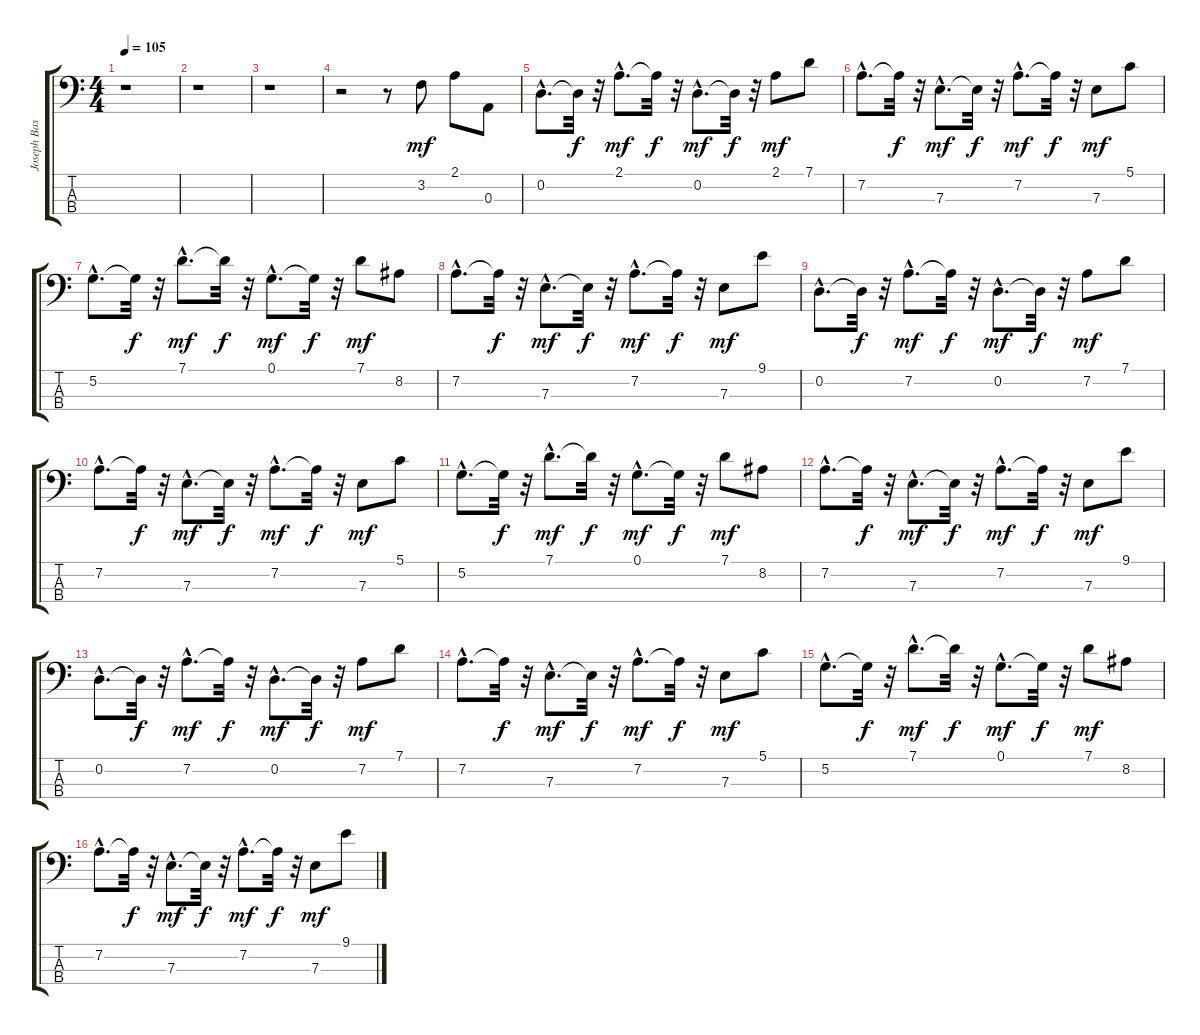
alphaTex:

\track ("Joseph Bass" "Joseph Bas") {instrument electricbassfinger}
\staff {score tabs}
\tuning (G2 D2 A1 E1) {hide}
\ts (4 4)
\tempo 105
\clef f4
\ks c
r.1{dy mf instrument electricbassfinger} |
r.1 |
r.1 |
r.2 r.8 3.2.8 2.1.8 0.3.8 |
0.2{hac}.8{d} 0.2{t}.32{dy f} r.32 2.1{hac}.8{d dy mf} 2.1{t}.32{dy f} r.32 0.2{hac}.8{d dy mf} 0.2{t}.32{dy f} r.32 2.1.8{dy mf} 7.1.8 |
7.2{hac}.8{d} 7.2{t}.32{dy f} r.32 7.3{hac}.8{d dy mf} 7.3{t}.32{dy f} r.32 7.2{hac}.8{d dy mf} 7.2{t}.32{dy f} r.32 7.3.8{dy mf} 5.1.8 |
5.2{hac}.8{d} 5.2{t}.32{dy f} r.32 7.1{hac}.8{d dy mf} 7.1{t}.32{dy f} r.32 0.1{hac}.8{d dy mf} 0.1{t}.32{dy f} r.32 7.1.8{dy mf} 8.2.8 |
7.2{hac}.8{d} 7.2{t}.32{dy f} r.32 7.3{hac}.8{d dy mf} 7.3{t}.32{dy f} r.32 7.2{hac}.8{d dy mf} 7.2{t}.32{dy f} r.32 7.3.8{dy mf} 9.1.8 |
0.2{hac}.8{d} 0.2{t}.32{dy f} r.32 7.2{hac}.8{d dy mf} 7.2{t}.32{dy f} r.32 0.2{hac}.8{d dy mf} 0.2{t}.32{dy f} r.32 7.2.8{dy mf} 7.1.8 |
7.2{hac}.8{d} 7.2{t}.32{dy f} r.32 7.3{hac}.8{d dy mf} 7.3{t}.32{dy f} r.32 7.2{hac}.8{d dy mf} 7.2{t}.32{dy f} r.32 7.3.8{dy mf} 5.1.8 |
5.2{hac}.8{d} 5.2{t}.32{dy f} r.32 7.1{hac}.8{d dy mf} 7.1{t}.32{dy f} r.32 0.1{hac}.8{d dy mf} 0.1{t}.32{dy f} r.32 7.1.8{dy mf} 8.2.8 |
7.2{hac}.8{d} 7.2{t}.32{dy f} r.32 7.3{hac}.8{d dy mf} 7.3{t}.32{dy f} r.32 7.2{hac}.8{d dy mf} 7.2{t}.32{dy f} r.32 7.3.8{dy mf} 9.1.8 |
0.2{hac}.8{d} 0.2{t}.32{dy f} r.32 7.2{hac}.8{d dy mf} 7.2{t}.32{dy f} r.32 0.2{hac}.8{d dy mf} 0.2{t}.32{dy f} r.32 7.2.8{dy mf} 7.1.8 |
7.2{hac}.8{d} 7.2{t}.32{dy f} r.32 7.3{hac}.8{d dy mf} 7.3{t}.32{dy f} r.32 7.2{hac}.8{d dy mf} 7.2{t}.32{dy f} r.32 7.3.8{dy mf} 5.1.8 |
5.2{hac}.8{d} 5.2{t}.32{dy f} r.32 7.1{hac}.8{d dy mf} 7.1{t}.32{dy f} r.32 0.1{hac}.8{d dy mf} 0.1{t}.32{dy f} r.32 7.1.8{dy mf} 8.2.8 |
7.2{hac}.8{d} 7.2{t}.32{dy f} r.32 7.3{hac}.8{d dy mf} 7.3{t}.32{dy f} r.32 7.2{hac}.8{d dy mf} 7.2{t}.32{dy f} r.32 7.3.8{dy mf} 9.1.8
